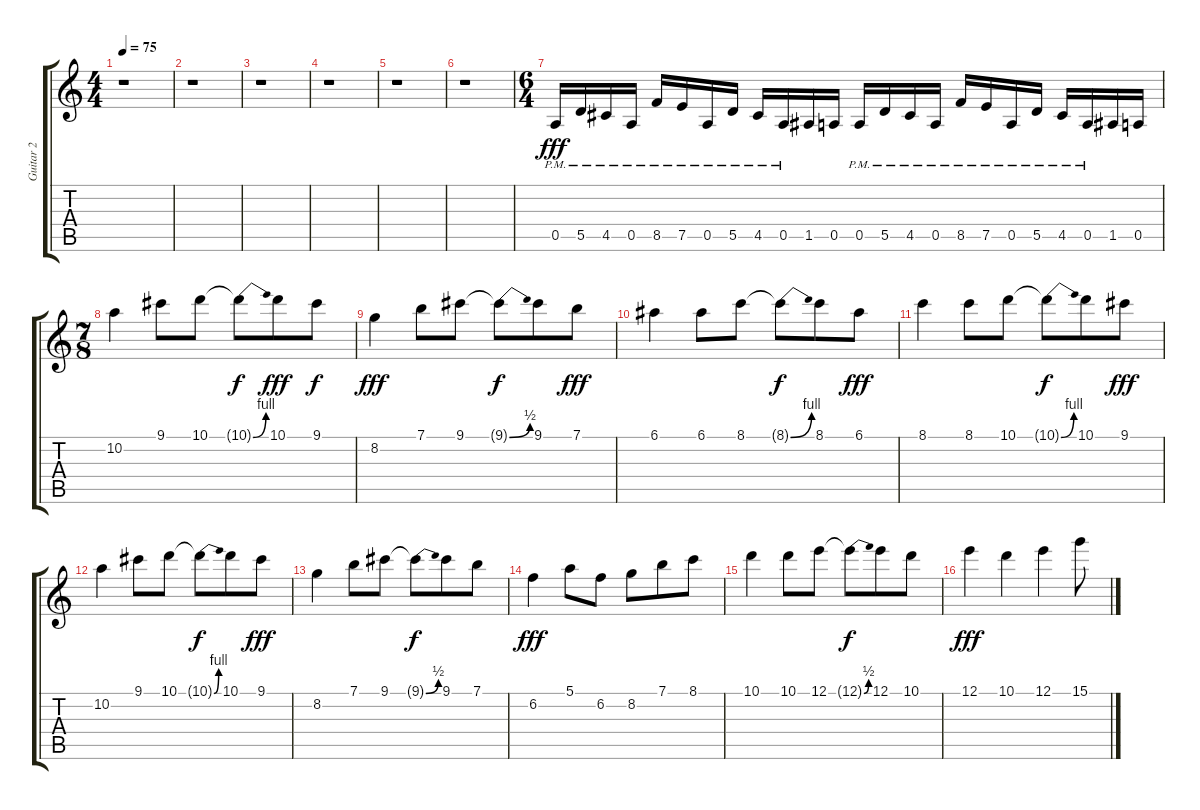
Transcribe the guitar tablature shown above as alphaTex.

\track ("Guitar 2" "Guitar 2") {instrument distortionguitar}
\staff {score tabs}
\tuning (E4 B3 G3 D3 A2 E2) {hide}
\ts (4 4)
\tempo 75
\clef g2
\ks c
r.1{dy fff} |
r.1 |
r.1 |
r.1 |
r.1 |
r.1 |
\ts (6 4)
0.5{pm}.16 5.5{pm}.16 4.5{pm}.16 0.5{pm}.16 8.5{pm}.16 7.5{pm}.16 0.5{pm}.16 5.5{pm}.16 4.5{pm}.16 0.5{pm}.16 1.5.16 0.5.16 0.5{pm}.16 5.5{pm}.16 4.5{pm}.16 0.5{pm}.16 8.5{pm}.16 7.5{pm}.16 0.5{pm}.16 5.5{pm}.16 4.5{pm}.16 0.5{pm}.16 1.5.16 0.5.16 |
\ts (7 8)
10.2.4{volume 13} 9.1.8 10.1.8 10.1{be (bend 0 0 60 4) t}.8{dy f} 10.1.8{dy fff} 9.1.8{dy f} |
8.2.4{dy fff} 7.1.8 9.1.8 9.1{be (bend 0 0 60 2) t}.8{dy f} 9.1.8 7.1.8{dy fff} |
6.1.4 6.1.8 8.1.8 8.1{be (bend 0 0 60 4) t}.8{dy f} 8.1.8 6.1.8{dy fff} |
8.1.4 8.1.8 10.1.8 10.1{be (bend 0 0 60 4) t}.8{dy f} 10.1.8 9.1.8{dy fff} |
10.2.4 9.1.8 10.1.8 10.1{be (bend 0 0 60 4) t}.8{dy f} 10.1.8 9.1.8{dy fff} |
8.2.4 7.1.8 9.1.8 9.1{be (bend 0 0 60 2) t}.8{dy f} 9.1.8 7.1.8 |
6.2.4{dy fff} 5.1.8 6.2.8 8.2.8 7.1.8 8.1.8 |
10.1.4 10.1.8 12.1.8 12.1{be (bend 0 0 60 2) t}.8{dy f} 12.1.8 10.1.8 |
12.1.4{dy fff} 10.1.4 12.1.4 15.1.8
